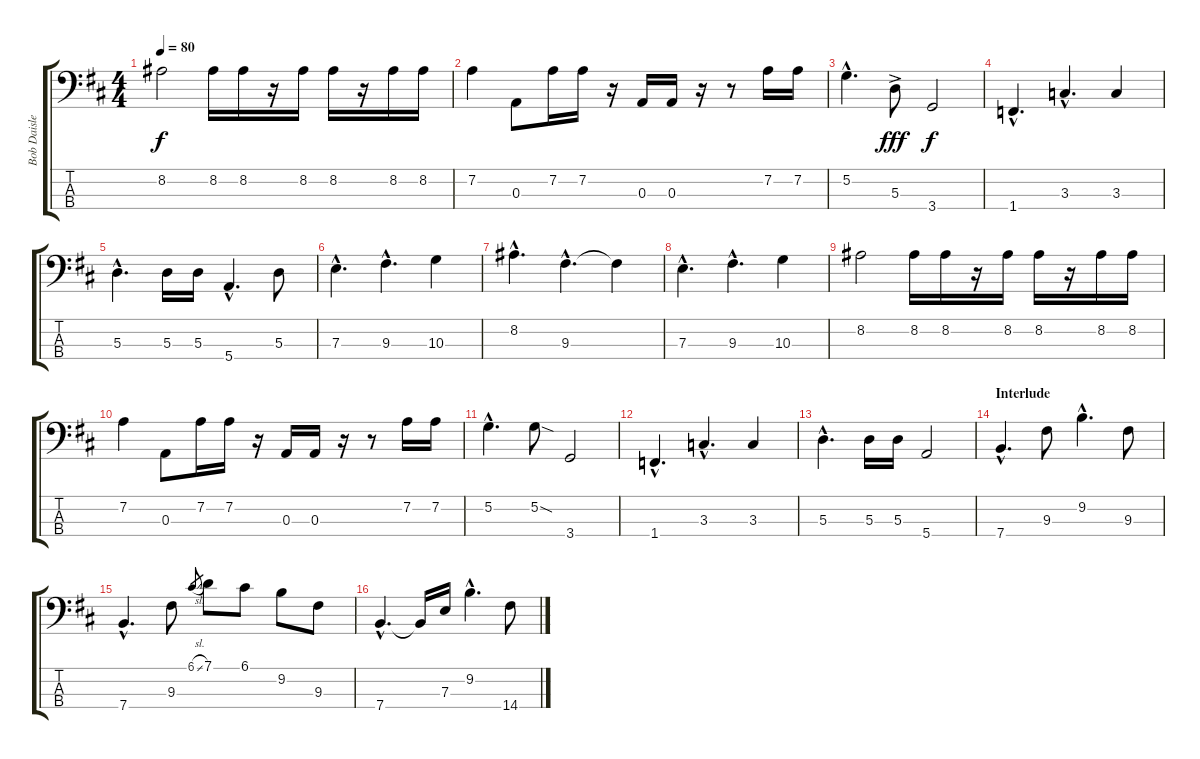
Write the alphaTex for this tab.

\track ("Bob Daisley" "Bob Daisle") {instrument fretlessbass}
\staff {score tabs}
\tuning (G2 D2 A1 E1) {hide}
\ts (4 4)
\tempo 80
\clef f4
\ks bminor
8.2.2{dy f} 8.2.16 8.2.16 r.16 8.2.16 8.2.16 r.16 8.2.16 8.2.16 |
7.2.4 0.3.8 7.2.16 7.2.16 r.16 0.3.16 0.3.16 r.16 r.8 7.2.16 7.2.16 |
5.2{hac}.4{d} 5.3{ac}.8{dy fff} 3.4.2{dy f} |
1.4{hac}.4{d} 3.3{hac}.4{d} 3.3.4 |
5.3{hac}.4{d} 5.3.16 5.3.16 5.4{hac}.4{d} 5.3.8 |
7.3{hac}.4{d} 9.3{hac}.4{d} 10.3.4 |
8.2{hac}.4{d} 9.3{hac}.4{d} 9.3{t}.4 |
7.3{hac}.4{d} 9.3{hac}.4{d} 10.3.4 |
8.2.2 8.2.16 8.2.16 r.16 8.2.16 8.2.16 r.16 8.2.16 8.2.16 |
7.2.4 0.3.8 7.2.16 7.2.16 r.16 0.3.16 0.3.16 r.16 r.8 7.2.16 7.2.16 |
5.2{hac}.4{d} 5.2{sod}.8 3.4.2 |
1.4{hac}.4{d} 3.3{hac}.4{d} 3.3.4 |
5.3{hac}.4{d} 5.3.16 5.3.16 5.4.2 |
\section ("" "Interlude")
7.4{hac}.4{d} 9.3.8 9.2{hac}.4{d} 9.3.8 |
7.4{hac}.4{d} 9.3.8 6.1{sl}.8{gr} 7.1.8 6.1.8 9.2.8 9.3.8 |
7.4{hac}.4{d} 7.4{t}.16 7.3.16 9.2{hac}.4{d} 14.4.8
